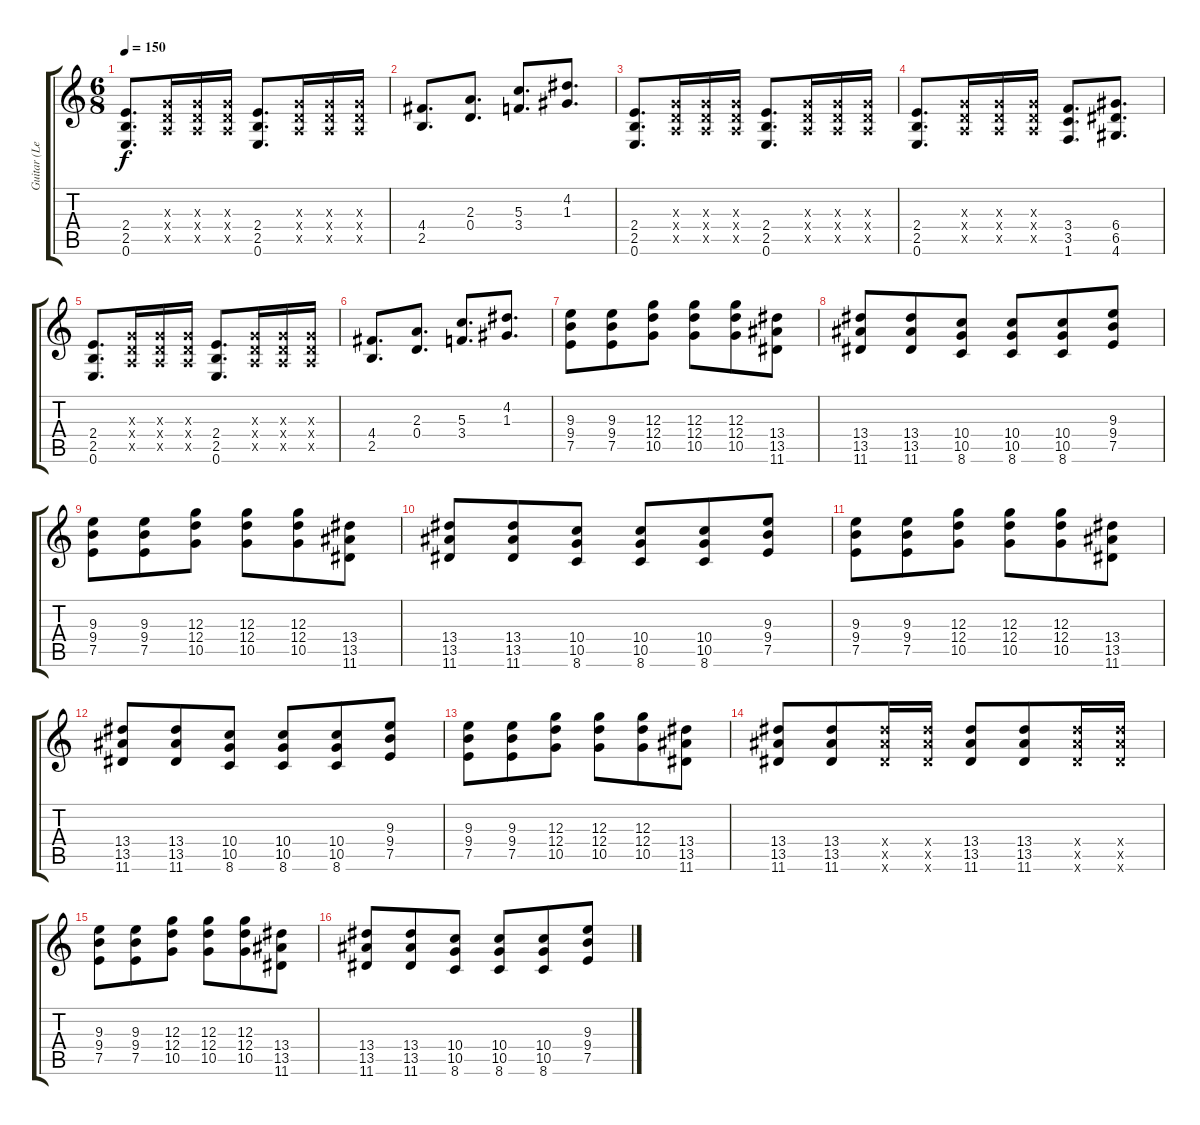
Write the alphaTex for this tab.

\track ("Guitar (Leon)" "Guitar (Le") {instrument distortionguitar}
\staff {score tabs}
\tuning (E4 B3 G3 D3 A2 E2) {hide}
\ts (6 8)
\tempo 150
\clef g2
\ks c
(2.4 2.5 0.6).8{d dy f} (0.3{x} 0.4{x} 0.5{x}).16 (0.3{x} 0.4{x} 0.5{x}).16 (0.3{x} 0.4{x} 0.5{x}).16 (2.4 2.5 0.6).8{d} (0.3{x} 0.4{x} 0.5{x}).16 (0.3{x} 0.4{x} 0.5{x}).16 (0.3{x} 0.4{x} 0.5{x}).16 |
(4.4 2.5).8{d} (2.3 0.4).8{d} (5.3 3.4).8{d} (4.2 1.3).8{d} |
(2.4 2.5 0.6).8{d} (0.3{x} 0.4{x} 0.5{x}).16 (0.3{x} 0.4{x} 0.5{x}).16 (0.3{x} 0.4{x} 0.5{x}).16 (2.4 2.5 0.6).8{d} (0.3{x} 0.4{x} 0.5{x}).16 (0.3{x} 0.4{x} 0.5{x}).16 (0.3{x} 0.4{x} 0.5{x}).16 |
(2.4 2.5 0.6).8{d} (0.3{x} 0.4{x} 0.5{x}).16 (0.3{x} 0.4{x} 0.5{x}).16 (0.3{x} 0.4{x} 0.5{x}).16 (3.4 3.5 1.6).8{d} (6.4 6.5 4.6).8{d} |
(2.4 2.5 0.6).8{d} (0.3{x} 0.4{x} 0.5{x}).16 (0.3{x} 0.4{x} 0.5{x}).16 (0.3{x} 0.4{x} 0.5{x}).16 (2.4 2.5 0.6).8{d} (0.3{x} 0.4{x} 0.5{x}).16 (0.3{x} 0.4{x} 0.5{x}).16 (0.3{x} 0.4{x} 0.5{x}).16 |
(4.4 2.5).8{d} (2.3 0.4).8{d} (5.3 3.4).8{d} (4.2 1.3).8{d} |
(9.3 9.4 7.5).8 (9.3 9.4 7.5).8 (12.3 12.4 10.5).8 (12.3 12.4 10.5).8 (12.3 12.4 10.5).8 (13.4 13.5 11.6).8 |
(13.4 13.5 11.6).8 (13.4 13.5 11.6).8 (10.4 10.5 8.6).8 (10.4 10.5 8.6).8 (10.4 10.5 8.6).8 (9.3 9.4 7.5).8 |
(9.3 9.4 7.5).8 (9.3 9.4 7.5).8 (12.3 12.4 10.5).8 (12.3 12.4 10.5).8 (12.3 12.4 10.5).8 (13.4 13.5 11.6).8 |
(13.4 13.5 11.6).8 (13.4 13.5 11.6).8 (10.4 10.5 8.6).8 (10.4 10.5 8.6).8 (10.4 10.5 8.6).8 (9.3 9.4 7.5).8 |
(9.3 9.4 7.5).8 (9.3 9.4 7.5).8 (12.3 12.4 10.5).8 (12.3 12.4 10.5).8 (12.3 12.4 10.5).8 (13.4 13.5 11.6).8 |
(13.4 13.5 11.6).8 (13.4 13.5 11.6).8 (10.4 10.5 8.6).8 (10.4 10.5 8.6).8 (10.4 10.5 8.6).8 (9.3 9.4 7.5).8 |
(9.3 9.4 7.5).8 (9.3 9.4 7.5).8 (12.3 12.4 10.5).8 (12.3 12.4 10.5).8 (12.3 12.4 10.5).8 (13.4 13.5 11.6).8 |
(13.4 13.5 11.6).8 (13.4 13.5 11.6).8 (13.4{x} 13.5{x} 11.6{x}).16 (13.4{x} 13.5{x} 11.6{x}).16 (13.4 13.5 11.6).8 (13.4 13.5 11.6).8 (13.4{x} 13.5{x} 11.6{x}).16 (13.4{x} 13.5{x} 11.6{x}).16 |
(9.3 9.4 7.5).8 (9.3 9.4 7.5).8 (12.3 12.4 10.5).8 (12.3 12.4 10.5).8 (12.3 12.4 10.5).8 (13.4 13.5 11.6).8 |
(13.4 13.5 11.6).8 (13.4 13.5 11.6).8 (10.4 10.5 8.6).8 (10.4 10.5 8.6).8 (10.4 10.5 8.6).8 (9.3 9.4 7.5).8
